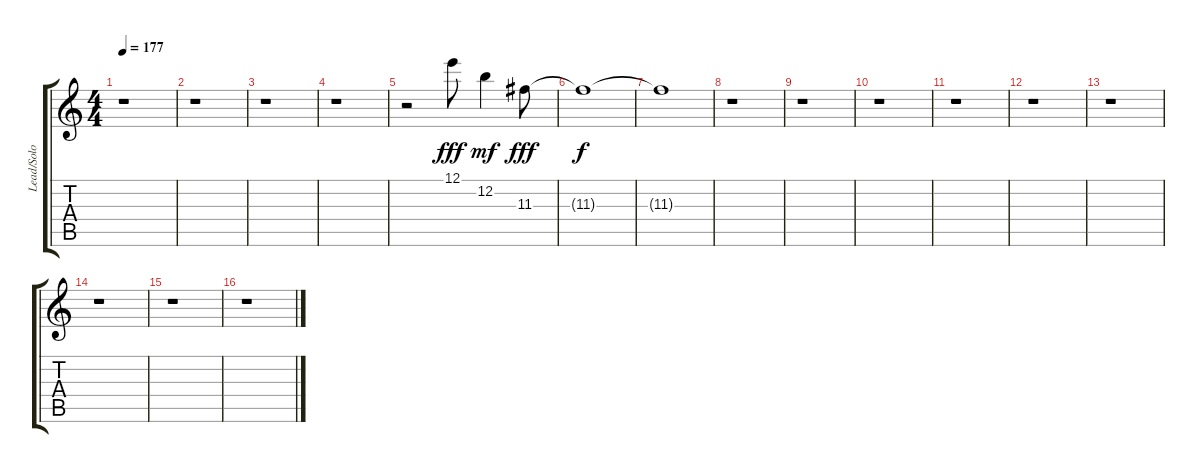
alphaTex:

\track ("Lead/Solo Guitar" "Lead/Solo ") {instrument overdrivenguitar}
\staff {score tabs}
\tuning (E4 B3 G3 D3 A2 E2) {hide}
\ts (4 4)
\tempo 177
\clef g2
\ks c
r.1{dy f} |
r.1 |
r.1 |
r.1 |
r.2 12.1.8{dy fff} 12.2.4{dy mf} 11.3.8{dy fff} |
11.3{t}.1{dy f} |
11.3{t}.1 |
r.1 |
r.1 |
r.1 |
r.1 |
r.1 |
r.1 |
r.1 |
r.1 |
r.1
